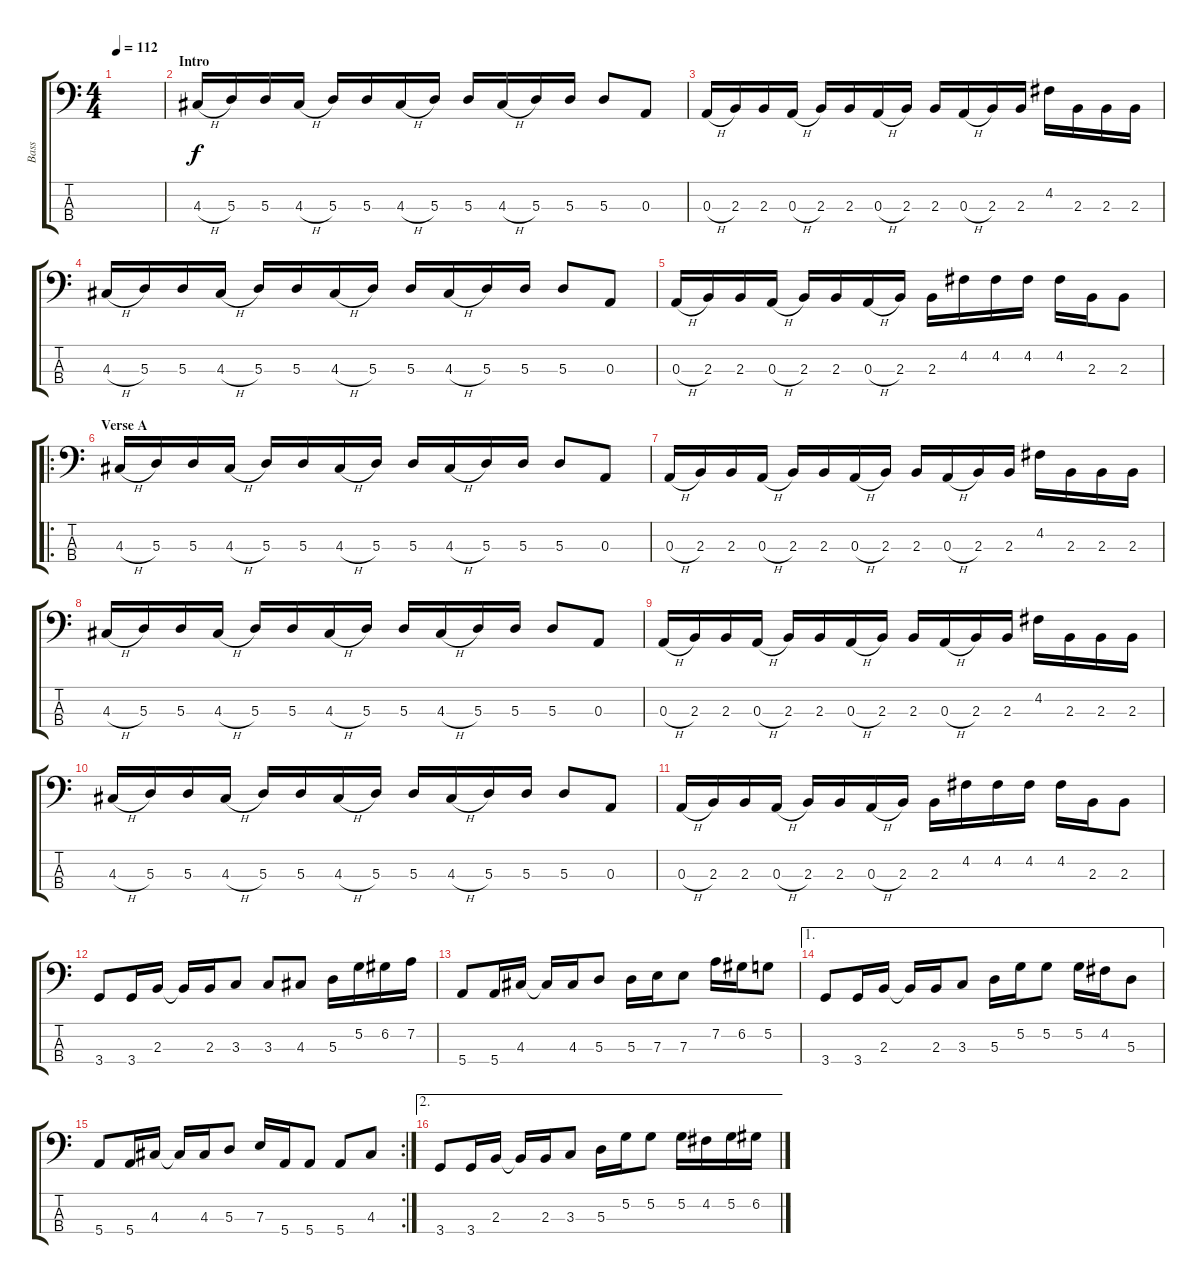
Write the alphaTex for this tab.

\track ("Bass" "Bass") {instrument electricbasspick}
\staff {score tabs}
\tuning (G2 D2 A1 E1) {hide}
\ts (4 4)
\tempo 112
\clef f4
\ks c
|
\section ("" "Intro")
4.3{h}.16 5.3.16 5.3.16 4.3{h}.16 5.3.16 5.3.16 4.3{h}.16 5.3.16 5.3.16 4.3{h}.16 5.3.16 5.3.16 5.3.8 0.3.8 |
0.3{h}.16 2.3.16 2.3.16 0.3{h}.16 2.3.16 2.3.16 0.3{h}.16 2.3.16 2.3.16 0.3{h}.16 2.3.16 2.3.16 4.2.16 2.3.16 2.3.16 2.3.16 |
4.3{h}.16 5.3.16 5.3.16 4.3{h}.16 5.3.16 5.3.16 4.3{h}.16 5.3.16 5.3.16 4.3{h}.16 5.3.16 5.3.16 5.3.8 0.3.8 |
0.3{h}.16 2.3.16 2.3.16 0.3{h}.16 2.3.16 2.3.16 0.3{h}.16 2.3.16 2.3.16 4.2.16 4.2.16 4.2.16 4.2.16 2.3.16 2.3.8 |
\ro
\section ("" "Verse A")
4.3{h}.16 5.3.16 5.3.16 4.3{h}.16 5.3.16 5.3.16 4.3{h}.16 5.3.16 5.3.16 4.3{h}.16 5.3.16 5.3.16 5.3.8 0.3.8 |
0.3{h}.16 2.3.16 2.3.16 0.3{h}.16 2.3.16 2.3.16 0.3{h}.16 2.3.16 2.3.16 0.3{h}.16 2.3.16 2.3.16 4.2.16 2.3.16 2.3.16 2.3.16 |
4.3{h}.16 5.3.16 5.3.16 4.3{h}.16 5.3.16 5.3.16 4.3{h}.16 5.3.16 5.3.16 4.3{h}.16 5.3.16 5.3.16 5.3.8 0.3.8 |
0.3{h}.16 2.3.16 2.3.16 0.3{h}.16 2.3.16 2.3.16 0.3{h}.16 2.3.16 2.3.16 0.3{h}.16 2.3.16 2.3.16 4.2.16 2.3.16 2.3.16 2.3.16 |
4.3{h}.16 5.3.16 5.3.16 4.3{h}.16 5.3.16 5.3.16 4.3{h}.16 5.3.16 5.3.16 4.3{h}.16 5.3.16 5.3.16 5.3.8 0.3.8 |
0.3{h}.16 2.3.16 2.3.16 0.3{h}.16 2.3.16 2.3.16 0.3{h}.16 2.3.16 2.3.16 4.2.16 4.2.16 4.2.16 4.2.16 2.3.16 2.3.8 |
3.4.8 3.4.16 2.3.16 2.3{t}.16 2.3.16 3.3.8 3.3.8 4.3.8 5.3.16 5.2.16 6.2.16 7.2.16 |
5.4.8 5.4.16 4.3.16 4.3{t}.16 4.3.16 5.3.8 5.3.16 7.3.16 7.3.8 7.2.16 6.2.16 5.2.8 |
\ae 1
3.4.8 3.4.16 2.3.16 2.3{t}.16 2.3.16 3.3.8 5.3.16 5.2.16 5.2.8 5.2.16 4.2.16 5.3.8 |
\rc 2
5.4.8 5.4.16 4.3.16 4.3{t}.16 4.3.16 5.3.8 7.3.16 5.4.16 5.4.8 5.4.8 4.3.8 |
\ae 2
3.4.8 3.4.16 2.3.16 2.3{t}.16 2.3.16 3.3.8 5.3.16 5.2.16 5.2.8 5.2.16 4.2.16 5.2.16 6.2.16
